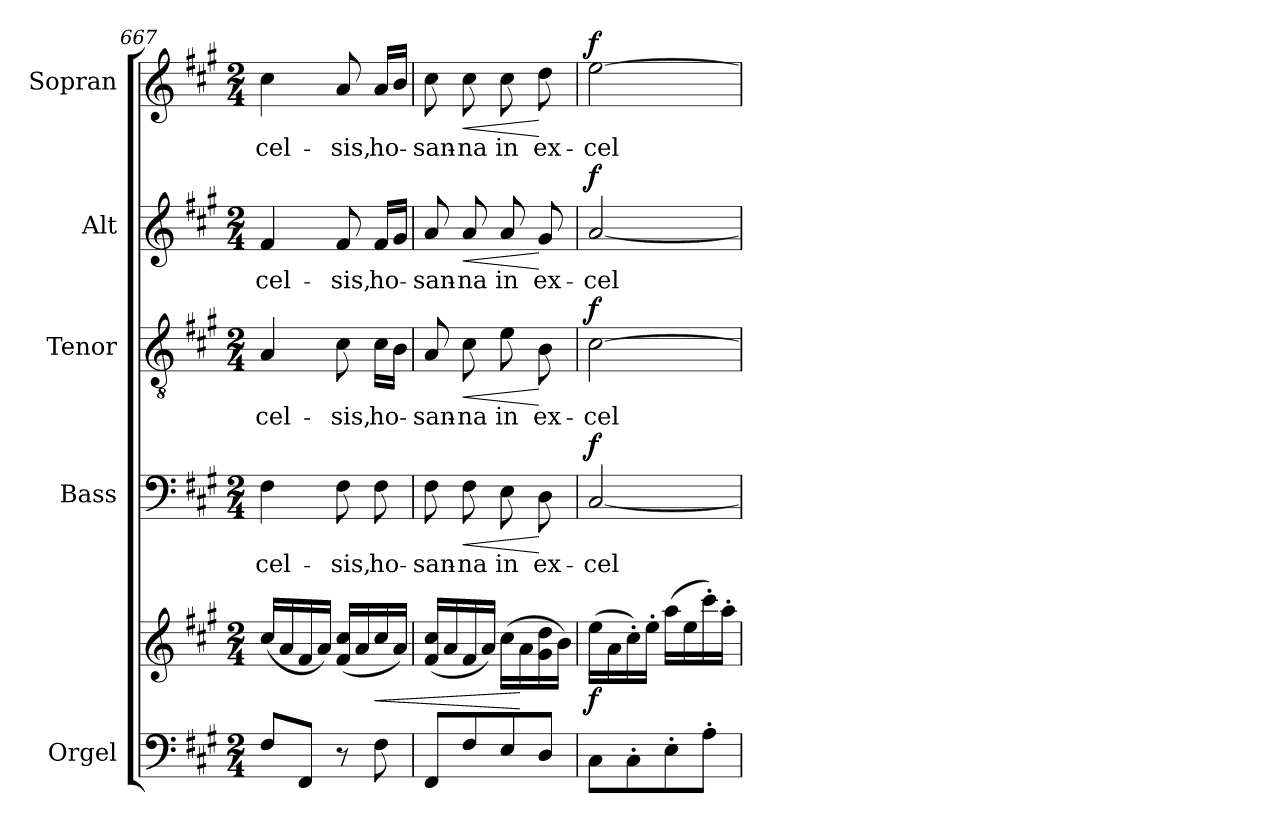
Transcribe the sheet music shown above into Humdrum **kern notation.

**kern	**kern	**dynam	**kern	**text	**dynam	**kern	**text	**dynam	**kern	**text	**dynam	**kern	**text	**dynam
*part5	*part5	*part5	*part4	*part4	*part4	*part3	*part3	*part3	*part2	*part2	*part2	*part1	*part1	*part1
*staff6	*staff5	*staff5/6	*staff4	*staff4	*staff4	*staff3	*staff3	*staff3	*staff2	*staff2	*staff2	*staff1	*staff1	*staff1
*I"Orgel	*	*	*I"Bass	*	*	*I"Tenor	*	*	*I"Alt	*	*	*I"Sopran	*	*
*I'Org.	*	*	*I'B.	*	*	*I'T.	*	*	*I'A.	*	*	*I'S.	*	*
*clefF4	*clefG2	*	*clefF4	*	*	*clefGv2	*	*	*clefG2	*	*	*clefG2	*	*
*k[f#c#g#]	*k[f#c#g#]	*	*k[f#c#g#]	*	*	*k[f#c#g#]	*	*	*k[f#c#g#]	*	*	*k[f#c#g#]	*	*
*A:	*A:	*	*A:	*	*	*A:	*	*	*A:	*	*	*A:	*	*
*M2/4	*M2/4	*	*M2/4	*	*	*M2/4	*	*	*M2/4	*	*	*M2/4	*	*
=667	=667	=667	=667	=667	=667	=667	=667	=667	=667	=667	=667	=667	=667	=667
!	!	!	!	!LO:LY:b	!	!	!LO:LY:b	!	!	!LO:LY:b	!	!	!LO:LY:b	!
8F#/L	(<16cc#/LL	.	4F#\	-cel-	.	4A/	-cel-	.	4f#/	-cel-	.	4cc#\	-cel-	.
.	16a/	.	.	.	.	.	.	.	.	.	.	.	.	.
8FF#/J	16f#/	.	.	.	.	.	.	.	.	.	.	.	.	.
.	16a/JJ)	.	.	.	.	.	.	.	.	.	.	.	.	.
!	!	!	!	!LO:LY:b	!	!	!LO:LY:b	!	!	!LO:LY:b	!	!	!LO:LY:b	!
8r	(<16f#/ 16cc#/LL	.	8F#\	-sis,	.	8c#\	-sis,	.	8f#/	-sis,	.	8a/	-sis,	.
.	16a/	.	.	.	.	.	.	.	.	.	.	.	.	.
!	!	!LO:HP:b	!	!LO:LY:b	!	!	!LO:LY:b	!	!	!LO:LY:b	!	!	!LO:LY:b	!
8F#\	16cc#/	<	8F#\	ho-	.	16c#\LL	ho-	.	16f#/LL	ho-	.	16a/LL	ho-	.
.	16a/JJ)	.	.	.	.	16B\JJ	.	.	16g#/JJ	.	.	16b/JJ	.	.
=668	=668	=668	=668	=668	=668	=668	=668	=668	=668	=668	=668	=668	=668	=668
!	!	!	!	!LO:LY:b	!	!	!LO:LY:b	!	!	!LO:LY:b	!	!	!LO:LY:b	!
8FF#/L	(<16f#/ 16cc#/LL	.	8F#\	-san-	.	8A/	-san-	.	8a/	-san-	.	8cc#\	-san-	.
.	16a/	.	.	.	.	.	.	.	.	.	.	.	.	.
!	!	!	!	!LO:LY:b	!LO:HP:b	!	!LO:LY:b	!LO:HP:b	!	!LO:LY:b	!LO:HP:b	!	!LO:LY:b	!LO:HP:b
8F#/	16f#/	.	8F#\	-na	<	8c#\	-na	<	8a/	-na	<	8cc#\	-na	<
.	16a/JJ)	.	.	.	.	.	.	.	.	.	.	.	.	.
!	!	!	!	!LO:LY:b	!	!	!LO:LY:b	!	!	!LO:LY:b	!	!	!LO:LY:b	!
8E/	(>16cc#\LL	.	8E\	in	.	8e\	in	.	8a/	in	.	8cc#\	in	.
.	16a\	[	.	.	.	.	.	.	.	.	.	.	.	.
!	!	!	!	!LO:LY:b	!	!	!LO:LY:b	!	!	!LO:LY:b	!	!	!LO:LY:b	!
8D/J	16g#\ 16dd\	.	8D\	ex-	[	8B\	ex-	[	8g#/	ex-	[	8dd\	ex-	[
.	16b\JJ)	.	.	.	.	.	.	.	.	.	.	.	.	.
=669	=669	=669	=669	=669	=669	=669	=669	=669	=669	=669	=669	=669	=669	=669
!	!	!LO:DY:b	!	!LO:LY:b	!LO:DY:a	!	!LO:LY:b	!LO:DY:a	!	!LO:LY:b	!LO:DY:a	!	!LO:LY:b	!LO:DY:a
8C#\L	(>16ee\LL	f	[2C#/	-cel-	f	[2c#\	-cel-	f	[2a/	-cel-	f	[2ee\	-cel-	f
.	16a\	.	.	.	.	.	.	.	.	.	.	.	.	.
8C#'>\	16cc#'>\)	.	.	.	.	.	.	.	.	.	.	.	.	.
.	16ee'>\JJ	.	.	.	.	.	.	.	.	.	.	.	.	.
8E'>\	(>16aa\LL	.	.	.	.	.	.	.	.	.	.	.	.	.
.	16ee\	.	.	.	.	.	.	.	.	.	.	.	.	.
8A'>\J	16ccc#'>\)	.	.	.	.	.	.	.	.	.	.	.	.	.
.	16aa'>\JJ	.	.	.	.	.	.	.	.	.	.	.	.	.
=	=	=	=	=	=	=	=	=	=	=	=	=	=	=
*-	*-	*-	*-	*-	*-	*-	*-	*-	*-	*-	*-	*-	*-	*-
